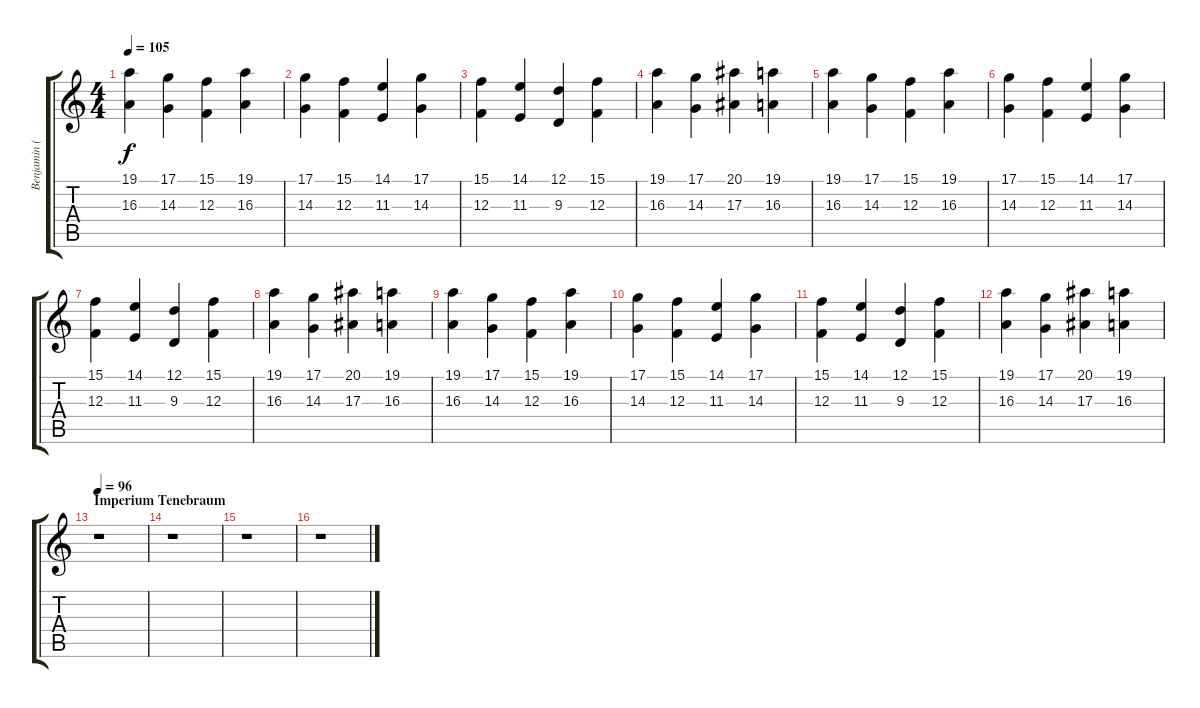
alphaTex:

\track ("Benjamin (KeybMid)" "Benjamin (") {instrument churchorgan}
\staff {score tabs}
\tuning (D4 A3 F3 C3 G2 D2) {hide}
\ts (4 4)
\tempo 105
\clef g2
\ks c
(19.1 16.3).4{dy f volume 9} (17.1 14.3).4 (15.1 12.3).4 (19.1 16.3).4 |
(17.1 14.3).4 (15.1 12.3).4 (14.1 11.3).4 (17.1 14.3).4 |
(15.1 12.3).4{volume 8} (14.1 11.3).4 (12.1 9.3).4 (15.1 12.3).4 |
(19.1 16.3).4 (17.1 14.3).4 (20.1 17.3).4 (19.1 16.3).4 |
(19.1 16.3).4{volume 6} (17.1 14.3).4 (15.1 12.3).4 (19.1 16.3).4 |
(17.1 14.3).4 (15.1 12.3).4 (14.1 11.3).4 (17.1 14.3).4 |
(15.1 12.3).4{volume 4} (14.1 11.3).4 (12.1 9.3).4 (15.1 12.3).4 |
(19.1 16.3).4 (17.1 14.3).4 (20.1 17.3).4 (19.1 16.3).4 |
(19.1 16.3).4{volume 2} (17.1 14.3).4 (15.1 12.3).4 (19.1 16.3).4 |
(17.1 14.3).4 (15.1 12.3).4 (14.1 11.3).4 (17.1 14.3).4 |
(15.1 12.3).4{volume 0} (14.1 11.3).4 (12.1 9.3).4 (15.1 12.3).4 |
(19.1 16.3).4 (17.1 14.3).4 (20.1 17.3).4 (19.1 16.3).4 |
\section ("" "Imperium Tenebraum")
\tempo 96
r.1 |
r.1 |
r.1 |
r.1
